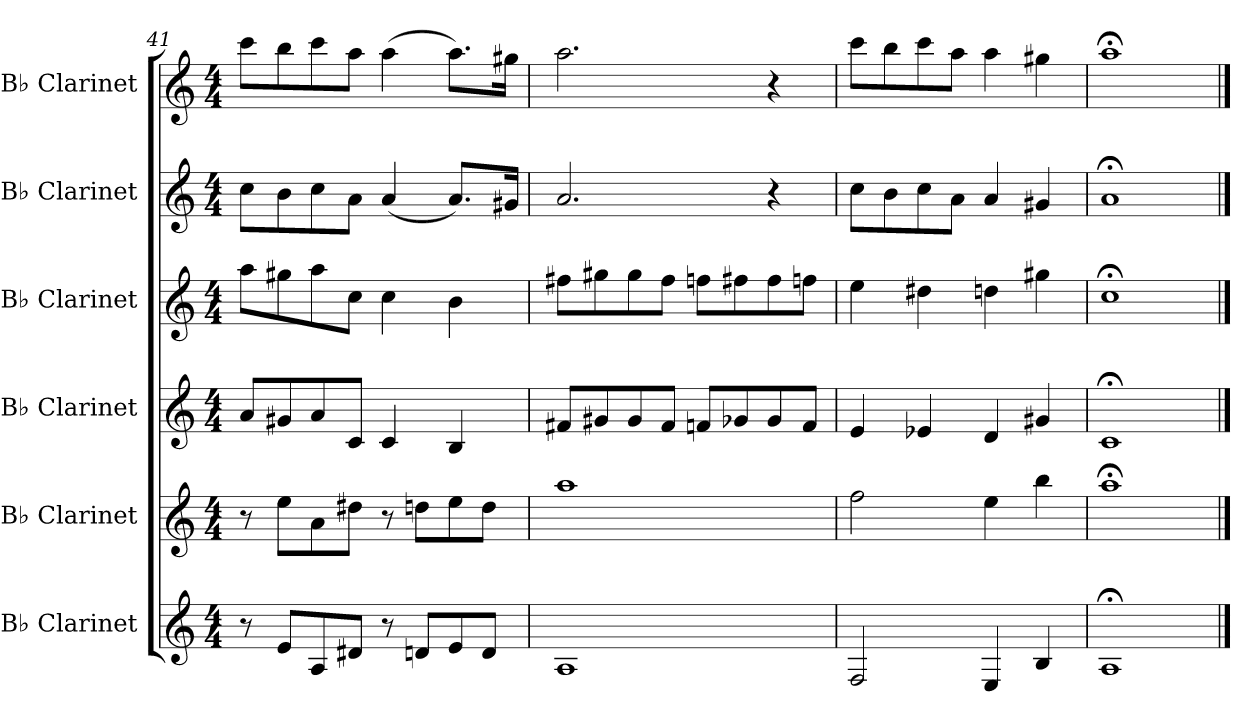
**kern	**kern	**kern	**kern	**kern	**kern
*part6	*part5	*part4	*part3	*part2	*part1
*staff6	*staff5	*staff4	*staff3	*staff2	*staff1
*I"B♭ Clarinet	*I"B♭ Clarinet	*I"B♭ Clarinet	*I"B♭ Clarinet	*I"B♭ Clarinet	*I"B♭ Clarinet
*I'B♭ Cl.	*I'B♭ Cl.	*I'B♭ Cl.	*I'B♭ Cl.	*I'B♭ Cl.	*I'B♭ Cl.
*clefG2	*clefG2	*clefG2	*clefG2	*clefG2	*clefG2
*ITrd1c2	*ITrd1c2	*ITrd1c2	*ITrd1c2	*ITrd1c2	*ITrd1c2
*k[b-e-]	*k[b-e-]	*k[b-e-]	*k[b-e-]	*k[b-e-]	*k[b-e-]
*M4/4	*M4/4	*M4/4	*M4/4	*M4/4	*M4/4
=41	=41	=41	=41	=41	=41
8r	8r	8g/L	8gg\L	8b-\L	8bb-\L
8d/L	8dd\L	8f#X/	8ff#X\	8a\	8aa\
8G/	8g\	8g/	8gg\	8b-\	8bb-\
8c#X/J	8cc#X\J	8B-/J	8b-\J	8g\J	8gg\J
8r	8r	4B-/	4b-\	(<4g/	(>4gg\
8cn/L	8ccn\L	.	.	.	.
8d/	8dd\	4A/	4a\	8.g/L)	8.gg\L)
8c/J	8cc\J	.	.	.	.
.	.	.	.	16f#X/Jk	16ff#X\Jk
!!LO:PB:g=z
=42	=42	=42	=42	=42	=42
1G	1gg	8en/L	8een\L	2.g/	2.gg\
.	.	8f#X/	8ff#X\	.	.
.	.	8f#/	8ff#\	.	.
.	.	8e/J	8ee\J	.	.
.	.	8e-X/L	8ee-X\L	.	.
.	.	8f-X/	8een\	.	.
.	.	8f-/	8ee\	4r	4r
.	.	8e-/J	8ee-X\J	.	.
!!LO:LB:g=z
=43	=43	=43	=43	=43	=43
2E-/	2ee-\	4d/	4dd\	8b-\L	8bb-\L
.	.	.	.	8a\	8aa\
.	.	4d-X/	4cc#X\	8b-\	8bb-\
.	.	.	.	8g\J	8gg\J
4D/	4dd\	4c/	4ccn\	4g/	4gg\
4A/	4aa\	4f#X/	4ff#X\	4f#X/	4ff#X\
=44	=44	=44	=44	=44	=44
1G;<	1gg;<	1B-;<	1b-;<	1g;<	1gg;<
==	==	==	==	==	==
*-	*-	*-	*-	*-	*-
